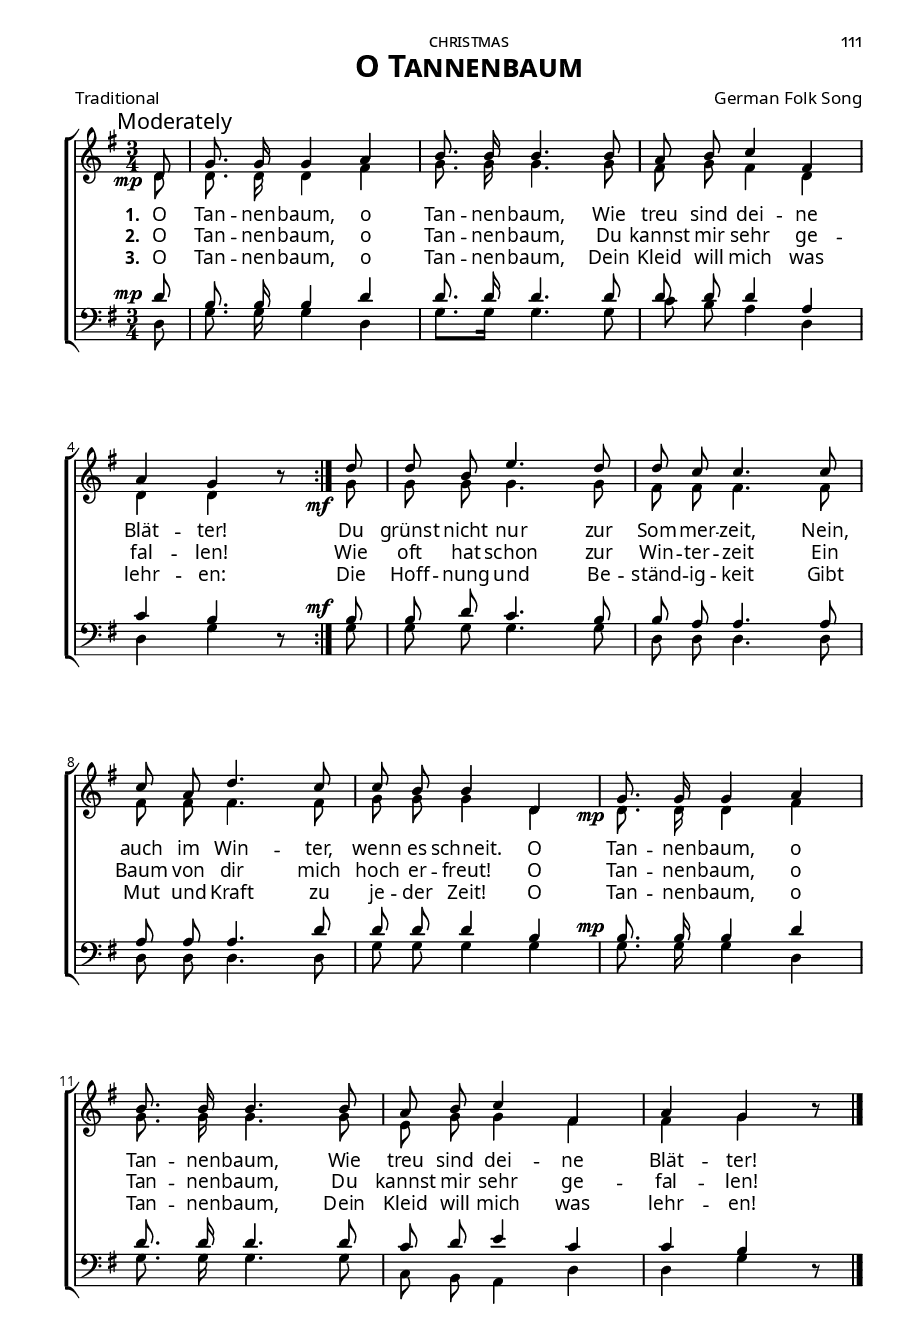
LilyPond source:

\version "2.14.2"
\include "util.ly"
\header {
  title = \markup{\override #'(font-name . "Garamond Premier Pro Semibold"){ \abs-fontsize #15 \smallCapsOldStyle"O Tannenbaum"}}
  poet = \markup\oldStyleNum"Traditional"
  composer = \markup\oldStyleNum"German Folk Song"
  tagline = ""
}
\paper {
  paper-height = 9\in
  paper-width = 6\in
  indent = 0\in
  %system-system-spacing = #'((basic-distance . 10) (padding . 0))
  %system-system-spacing =
  %  #'((basic-distance . 0)
  %     (minimum-distance . 0)
  %     (padding . -0.35)
  %     (stretchability . 100))
  ragged-last-bottom = ##f
  ragged-bottom = ##f
  two-sided = ##t
  inner-margin = 0.5\in
  outer-margin = 0.25\in
  top-margin = 0.25\in
  bottom-margin = 0.25\in
  first-page-number = #111
  print-first-page-number = ##t
  headerLine = \markup{\override #'(font-name . "Garamond Premier Pro") \smallCapsOldStyle"christmas"}
  oddHeaderMarkup = \markup\fill-line{
     \override #'(font-name . "Garamond Premier Pro")\abs-fontsize #8.5
     \combine 
        \fill-line{"" \on-the-fly #print-page-number-check-first
        \oldStylePageNum""
        }
        \fill-line{\headerLine}
  }
  evenHeaderMarkup = \markup {
     \override #'(font-name . "Garamond Premier Pro")\abs-fontsize #8.5
     \combine
        \on-the-fly #print-page-number-check-first
        \oldStylePageNum""
        \fill-line{\headerLine}
  }
}
#(set-global-staff-size 15) \paper{ #(define fonts (make-pango-font-tree "GoudyOlSt BT" "Garamond Premier Pro" "Garamond Premier Pro" (/ 15 20))) }
global = {
  \key g \major
  \time 3/4
  \override DynamicLineSpanner #'staff-padding = #0.0
  \override DynamicLineSpanner #'Y-extent = #'(1 . 1)
  \override DynamicText #'X-offset = #-5
}

sopMusic = \relative c' {
  \once \override Score.RehearsalMark #'self-alignment-X = #LEFT
  \mark "Moderately"
  \partial 8 d8_\mp |
  g8.\noBeam g16 g4 a |
  b8.\noBeam b16 b4. b8 |
  a8\noBeam b c4 fis, | \break
  
  \partial 8*5 a g b8\rest \bar ":|"
  \partial 8 d8_\mf |
  d\noBeam b e4. d8 |
  d\noBeam c c4. c8 | \break
  
  c8\noBeam a d4. c8 |
  c\noBeam b b4 d, |
  g8.\noBeam_\mp g16 g4 a | \break
  
  b8.\noBeam b16 b4. b8 |
  a\noBeam b c4 fis, |
  \partial 8*5 a4 g b8\rest \bar "|."
}
sopWords = \lyricmode {
  
}

altoMusic = \relative c' {
  d8 |
  d8.\noBeam d16 d4 fis |
  g8.\noBeam g16 g4. g8 |
  fis8\noBeam g fis4 d |
  
  d d s8 |
  g8 |
  g\noBeam g g4. g8 |
  fis8\noBeam fis fis4. fis8 |
  
  fis\noBeam fis fis4. fis8 |
  g\noBeam g g4 d |
  d8.\noBeam d16 d4 fis |
  
  g8.\noBeam g16 g4. g8 |
  e\noBeam g g4 fis |
  fis g s8 \bar "|."
}
altoWords = \lyricmode {  
  \dropLyricsV
  \set stanza = #"1. "
  O Tan -- nen -- baum, o Tan -- nen -- baum,
  Wie treu sind dei -- ne Blät -- ter!
  Du grünst nicht nur zur Som -- mer -- zeit,
  Nein, auch im Win -- ter, wenn es schneit.
  O Tan -- nen -- baum, o Tan -- nen -- baum,
  Wie treu sind dei -- ne Blät -- ter!
}
altoWordsII = \lyricmode {
  \dropLyricsV
  \set stanza = #"2. "
  O Tan -- nen -- baum, o Tan -- nen -- baum,
  Du kannst mir sehr ge -- fal -- len!
  Wie oft hat schon zur Win -- ter -- zeit
  Ein Baum von dir mich hoch er -- freut!
  O Tan -- nen -- baum, o Tan -- nen -- baum,
  Du kannst mir sehr ge -- fal -- len!
}
altoWordsIII = \lyricmode {
  \dropLyricsV
  \set stanza = #"3. "
  O Tan -- nen -- baum, o Tan -- nen -- baum,
  Dein Kleid will mich was lehr -- en:
  Die Hoff -- nung und Be -- ständ -- ig -- keit
  Gibt Mut und Kraft zu je -- der Zeit!
  O Tan -- nen -- baum, o Tan -- nen -- baum,
  Dein Kleid will mich was lehr -- en!
}
altoWordsIV = \lyricmode {
  \set stanza = #"4. "
}
altoWordsV = \lyricmode {
}

tenorMusic = \relative c' {
  d8^\mp |
  b8.\noBeam b16 b4 d |
  d8.\noBeam d16 d4. d8 |
  d\noBeam d d4 a |
  
  c b s8 |
  b8^\mf |
  b\noBeam d c4. b8 |
  b\noBeam a a4. a8 |
  
  a\noBeam a a4. d8 |
  d\noBeam d d4 b |
  b8.\noBeam^\mp b16 b4 d |
  
  d8.\noBeam d16 d4. d8 |
  c\noBeam d e4 c |
  c b s8 \bar "|."
}
tenorWords = \lyricmode {

}

bassMusic = \relative c {
  d8 |
  g8.\noBeam g16 g4 d |
  g8. g16 g4. g8 |
  c8\noBeam b8\noBeam a4 d, |
  
  d g d8\rest |
  g |
  g\noBeam g g4. g8 |
  d\noBeam d d4. d8 |
  
  d\noBeam d d4. d8 |
  g\noBeam g g4 g |
  g8.\noBeam g16 g4 d |
  
  g8.\noBeam g16 g4. g8 |
  c,\noBeam b a4 d |
  d g d8\rest \bar "|."
}
bassWords = \lyricmode {

}

\score {
  <<
   \new ChoirStaff <<
%    \new Lyrics = sopranos \with { \override VerticalAxisGroup #'nonstaff-relatedstaff-spacing = #'((basic-distance . 1)) }
    \new Staff = women <<
      \new Voice = "sopranos" { \voiceOne << \global \sopMusic >> }
      \new Voice = "altos" { \voiceTwo << \global \altoMusic >> }
    >>
    \new Lyrics \with { alignAboveContext = #"women" \override VerticalAxisGroup #'nonstaff-relatedstaff-spacing = #'((basic-distance . 1))} \lyricsto "sopranos" \sopWords
    \new Lyrics = "altosV"  \with { alignBelowContext = #"women" } \lyricsto "sopranos" \altoWordsV
    \new Lyrics = "altosIV"  \with { alignBelowContext = #"women" } \lyricsto "sopranos" \altoWordsIV
    \new Lyrics = "altosIII"  \with { alignBelowContext = #"women" } \lyricsto "sopranos" \altoWordsIII
    \new Lyrics = "altosII"  \with { alignBelowContext = #"women" } \lyricsto "sopranos" \altoWordsII
    \new Lyrics = "altos"  \with { alignBelowContext = #"women" } \lyricsto "sopranos" \altoWords
   \new Staff = men <<
      \clef bass
      \new Voice = "tenors" { \voiceOne << \global \tenorMusic >> }
      \new Voice = "basses" { \voiceTwo << \global \bassMusic >> }
    >>
    \new Lyrics \with { alignAboveContext = #"men" \override VerticalAxisGroup #'nonstaff-relatedstaff-spacing = #'((basic-distance . 1)) } \lyricsto "tenors" \tenorWords
    \new Lyrics \with { alignBelowContext = #"men" \override VerticalAxisGroup #'nonstaff-relatedstaff-spacing = #'((basic-distance . 1)) } \lyricsto "basses" \bassWords
  >>
%    \new PianoStaff << \new Staff { \new Voice { \pianoRH } } \new Staff { \clef "bass" \pianoLH } >>
  >>
  \layout {
    \context {
      \Score
      %\override SpacingSpanner #'base-shortest-duration = #(ly:make-moment 1 8)
      %\override SpacingSpanner #'common-shortest-duration = #(ly:make-moment 1 4)
    }
    \context {
      % Remove all empty staves
      % \Staff \RemoveEmptyStaves \override VerticalAxisGroup #'remove-first = ##t
    }
  }
  \midi {
    %\tempo 4 = 90
    \set Staff.midiInstrument = "flute"
  
    \context {
      \Voice
      \remove "Dynamic_performer"
    }
  }
}
